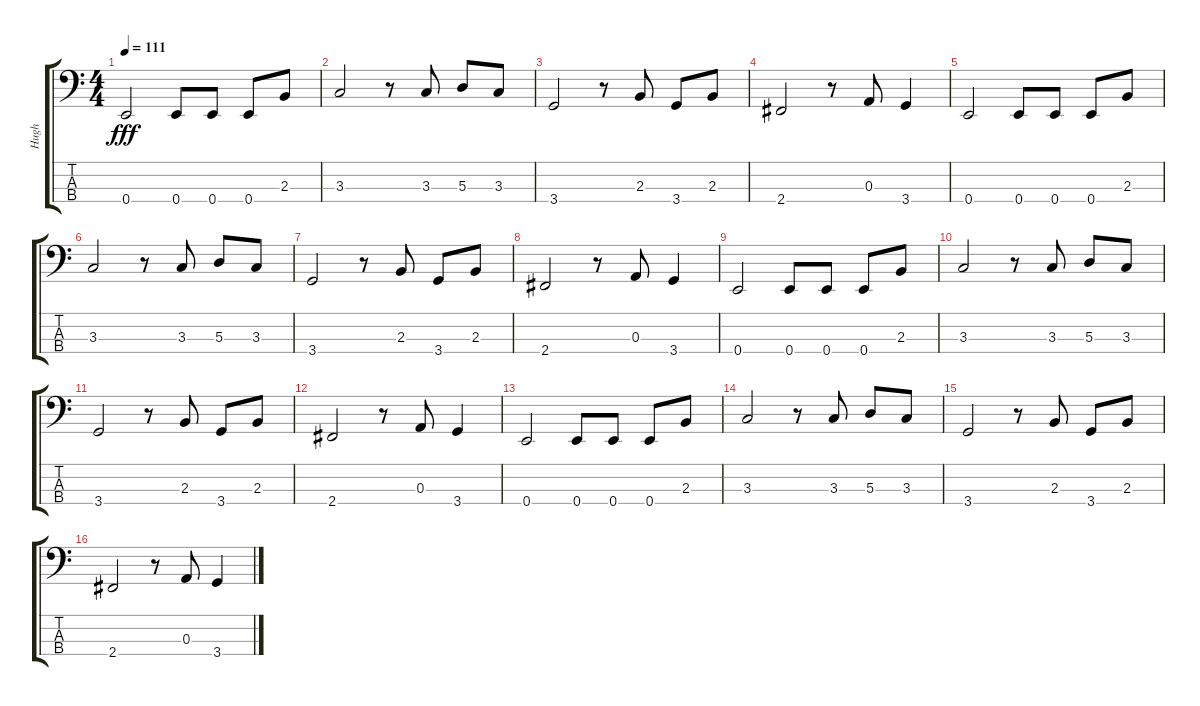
\track ("Hugh" "Hugh") {instrument electricbasspick}
\staff {score tabs}
\tuning (G2 D2 A1 E1) {hide}
\ts (4 4)
\tempo 111
\clef f4
\ks c
0.4.2{dy fff} 0.4.8 0.4.8 0.4.8 2.3.8 |
3.3.2 r.8 3.3.8 5.3.8 3.3.8 |
3.4.2 r.8 2.3.8 3.4.8 2.3.8 |
2.4.2 r.8 0.3.8 3.4.4 |
0.4.2 0.4.8 0.4.8 0.4.8 2.3.8 |
3.3.2 r.8 3.3.8 5.3.8 3.3.8 |
3.4.2 r.8 2.3.8 3.4.8 2.3.8 |
2.4.2 r.8 0.3.8 3.4.4 |
0.4.2 0.4.8 0.4.8 0.4.8 2.3.8 |
3.3.2 r.8 3.3.8 5.3.8 3.3.8 |
3.4.2 r.8 2.3.8 3.4.8 2.3.8 |
2.4.2 r.8 0.3.8 3.4.4 |
0.4.2 0.4.8 0.4.8 0.4.8 2.3.8 |
3.3.2 r.8 3.3.8 5.3.8 3.3.8 |
3.4.2 r.8 2.3.8 3.4.8 2.3.8 |
2.4.2 r.8 0.3.8 3.4.4
